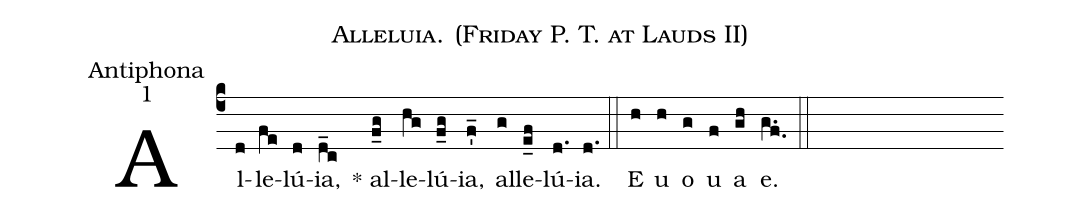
name:Alleluia. (Friday P. T. at Lauds II) ;
office-part:Antiphona;
mode:1;
%%
(c4)Al(d)le(fe)lú(d)ia,(d_c) * al(f_g)le(hg)lú(f_g)ia,(f_') al(g)le(e_f)lú(d.)ia.(d.) (::) E(h) u(h) o(g) u(f) a(gh) e.(g.f.) (::)
